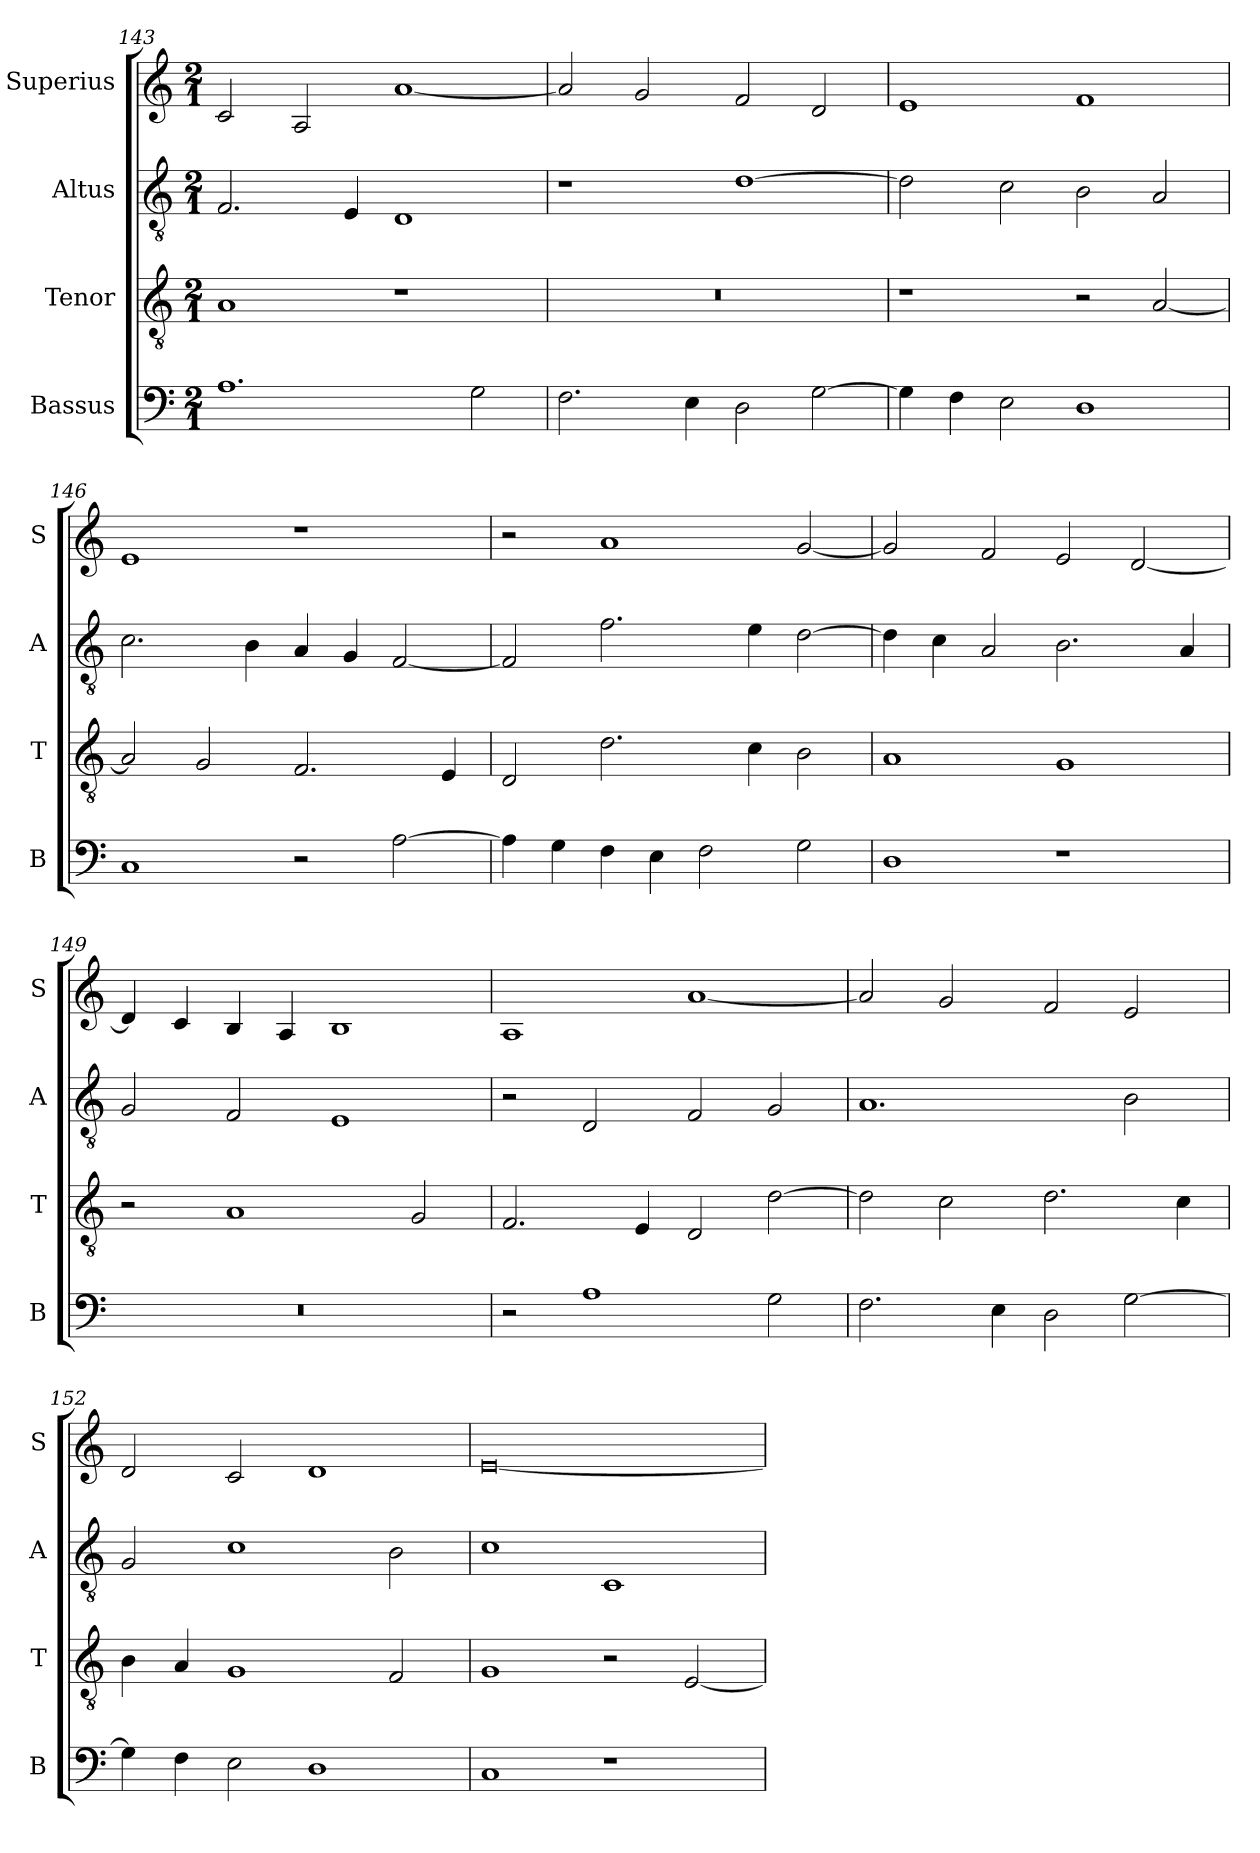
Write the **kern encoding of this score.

**kern	**kern	**kern	**kern
*part4	*part3	*part2	*part1
*staff4	*staff3	*staff2	*staff1
*I"Bassus	*I"Tenor	*I"Altus	*I"Superius
*I'B	*I'T	*I'A	*I'S
*clefF4	*clefGv2	*clefGv2	*clefG2
*k[]	*k[]	*k[]	*k[]
*C:	*C:	*C:	*C:
*M2/1	*M2/1	*M2/1	*M2/1
=143	=143	=143	=143
1.A	1A	2.F	2c
.	.	.	2A
.	.	4E	.
.	1r	1D	[1a
2G	.	.	.
=144	=144	=144	=144
2.F	0r	1r	2a]
.	.	.	2g
4E	.	.	.
2D	.	[1d	2f
[2G	.	.	2d
=145	=145	=145	=145
4G]	1r	2d]	1e
4F	.	.	.
2E	.	2c	.
1D	2r	2B	1f
.	[2A	2A	.
=146	=146	=146	=146
1C	2A]	2.c	1e
.	2G	.	.
.	.	4B	.
2r	2.F	4A	1r
.	.	4G	.
[2A	.	[2F	.
.	4E	.	.
=147	=147	=147	=147
4A]	2D	2F]	2r
4G	.	.	.
4F	2.d	2.f	1a
4E	.	.	.
2F	.	.	.
.	4c	4e	.
2G	2B	[2d	[2g
=148	=148	=148	=148
1D	1A	4d]	2g]
.	.	4c	.
.	.	2A	2f
1r	1G	2.B	2e
.	.	.	[2d
.	.	4A	.
=149	=149	=149	=149
0r	2r	2G	4d]
.	.	.	4c
.	1A	2F	4B
.	.	.	4A
.	.	1E	1B
.	2G	.	.
=150	=150	=150	=150
2r	2.F	2r	1A
1A	.	2D	.
.	4E	.	.
.	2D	2F	[1a
2G	[2d	2G	.
=151	=151	=151	=151
2.F	2d]	1.A	2a]
.	2c	.	2g
4E	.	.	.
2D	2.d	.	2f
[2G	.	2B	2e
.	4c	.	.
=152	=152	=152	=152
4G]	4B	2G	2d
4F	4A	.	.
2E	1G	1c	2c
1D	.	.	1d
.	2F	2B	.
=153	=153	=153	=153
1C	1G	1c	[0e
1r	2r	1C	.
.	[2E	.	.
=	=	=	=
*-	*-	*-	*-
